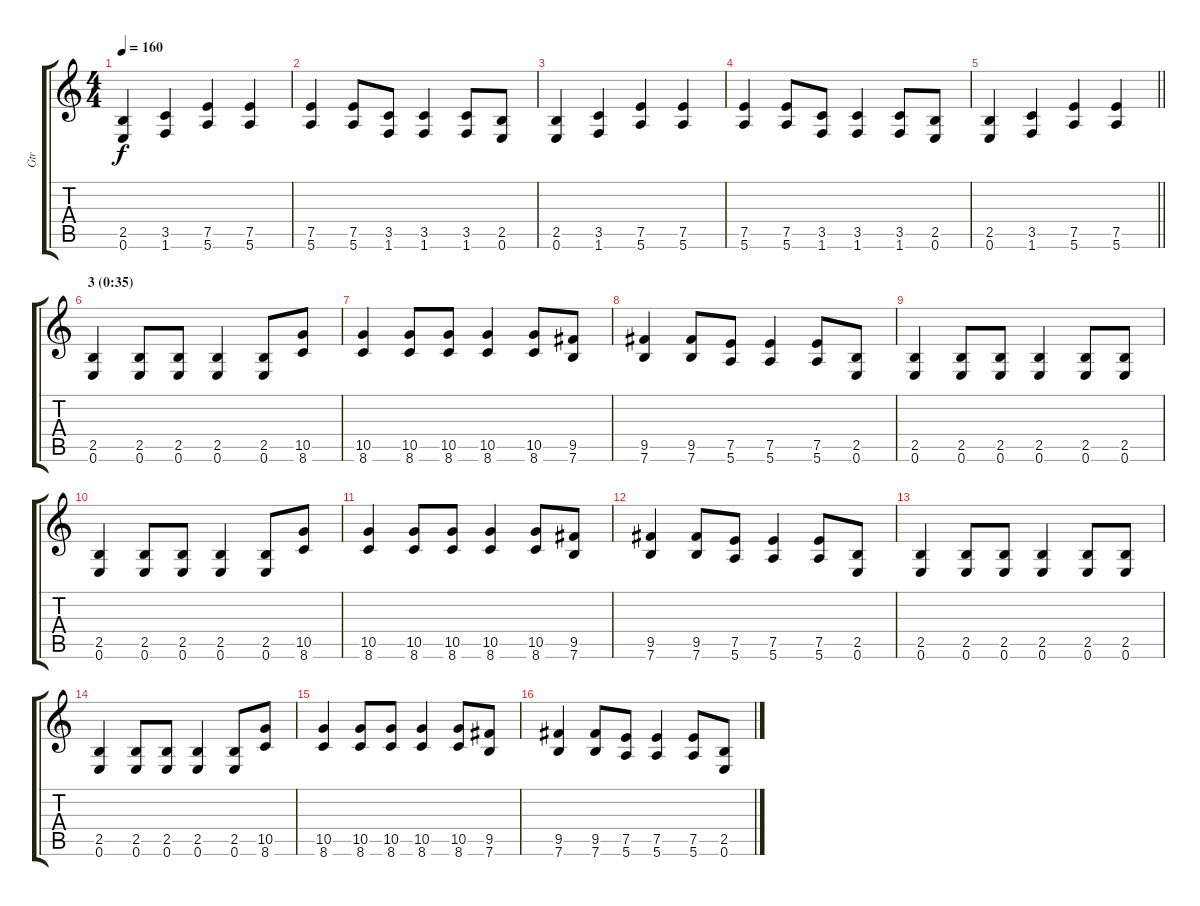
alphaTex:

\track ("Gtr" "Gtr") {instrument distortionguitar}
\staff {score tabs}
\tuning (E4 B3 G3 D3 A2 E2) {hide}
\ts (4 4)
\tempo 160
\clef g2
\ks c
(2.5 0.6).4{dy f} (3.5 1.6).4 (7.5 5.6).4 (7.5 5.6).4 |
(7.5 5.6).4 (7.5 5.6).8 (3.5 1.6).8 (3.5 1.6).4 (3.5 1.6).8 (2.5 0.6).8 |
(2.5 0.6).4 (3.5 1.6).4 (7.5 5.6).4 (7.5 5.6).4 |
(7.5 5.6).4 (7.5 5.6).8 (3.5 1.6).8 (3.5 1.6).4 (3.5 1.6).8 (2.5 0.6).8 |
\barLineRight lightlight
(2.5 0.6).4 (3.5 1.6).4 (7.5 5.6).4 (7.5 5.6).4 |
\section ("" "3 (0:35)")
(2.5 0.6).4 (2.5 0.6).8 (2.5 0.6).8 (2.5 0.6).4 (2.5 0.6).8 (10.5 8.6).8 |
(10.5 8.6).4 (10.5 8.6).8 (10.5 8.6).8 (10.5 8.6).4 (10.5 8.6).8 (9.5 7.6).8 |
(9.5 7.6).4 (9.5 7.6).8 (7.5 5.6).8 (7.5 5.6).4 (7.5 5.6).8 (2.5 0.6).8 |
(2.5 0.6).4 (2.5 0.6).8 (2.5 0.6).8 (2.5 0.6).4 (2.5 0.6).8 (2.5 0.6).8 |
(2.5 0.6).4 (2.5 0.6).8 (2.5 0.6).8 (2.5 0.6).4 (2.5 0.6).8 (10.5 8.6).8 |
(10.5 8.6).4 (10.5 8.6).8 (10.5 8.6).8 (10.5 8.6).4 (10.5 8.6).8 (9.5 7.6).8 |
(9.5 7.6).4 (9.5 7.6).8 (7.5 5.6).8 (7.5 5.6).4 (7.5 5.6).8 (2.5 0.6).8 |
(2.5 0.6).4 (2.5 0.6).8 (2.5 0.6).8 (2.5 0.6).4 (2.5 0.6).8 (2.5 0.6).8 |
(2.5 0.6).4 (2.5 0.6).8 (2.5 0.6).8 (2.5 0.6).4 (2.5 0.6).8 (10.5 8.6).8 |
(10.5 8.6).4 (10.5 8.6).8 (10.5 8.6).8 (10.5 8.6).4 (10.5 8.6).8 (9.5 7.6).8 |
(9.5 7.6).4 (9.5 7.6).8 (7.5 5.6).8 (7.5 5.6).4 (7.5 5.6).8 (2.5 0.6).8
